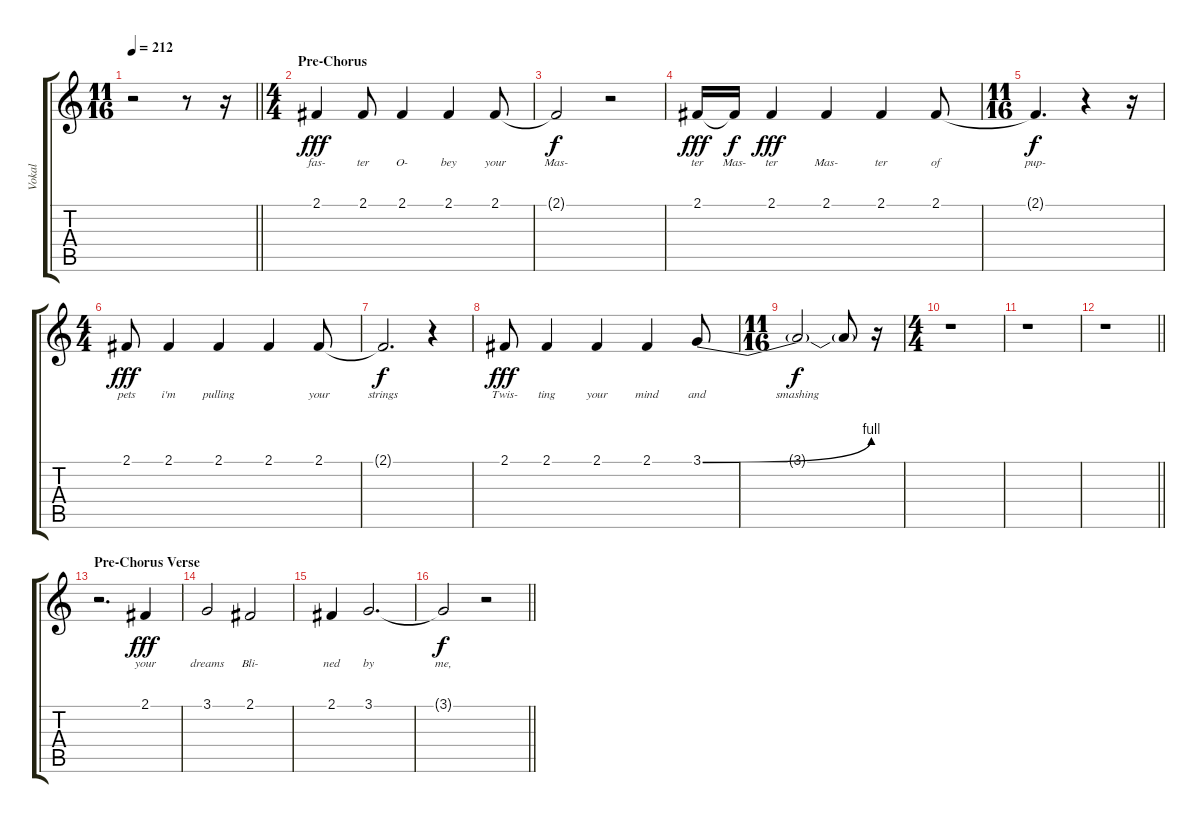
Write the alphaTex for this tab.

\track ("Vokal" "Vokal") {mute instrument lead6voice}
\staff {score tabs}
\tuning (E4 B3 G3 D3 A2 E2) {hide}
\ts (11 16)
\tempo 212
\clef g2
\barLineRight lightlight
\ks c
r.2{dy fff} r.8 r.16 |
\ts (4 4)
\section ("" "Pre-Chorus")
2.1.4{lyrics (0 "fas-") lyrics (1 "") lyrics (2 "") lyrics (3 "") lyrics (4 "")} 2.1.8{lyrics (0 "ter") lyrics (1 "") lyrics (2 "") lyrics (3 "") lyrics (4 "")} 2.1.4{lyrics (0 "O-") lyrics (1 "") lyrics (2 "") lyrics (3 "") lyrics (4 "")} 2.1.4{lyrics (0 "bey") lyrics (1 "") lyrics (2 "") lyrics (3 "") lyrics (4 "")} 2.1.8{lyrics (0 "your") lyrics (1 "") lyrics (2 "") lyrics (3 "") lyrics (4 "")} |
2.1{t}.2{lyrics (0 "Mas-") lyrics (1 "") lyrics (2 "") lyrics (3 "") lyrics (4 "") dy f} r.2 |
2.1.16{lyrics (0 "ter") lyrics (1 "") lyrics (2 "") lyrics (3 "") lyrics (4 "") dy fff} 2.1{t}.16{lyrics (0 "Mas-") lyrics (1 "") lyrics (2 "") lyrics (3 "") lyrics (4 "") dy f} 2.1.4{lyrics (0 "ter") lyrics (1 "") lyrics (2 "") lyrics (3 "") lyrics (4 "") dy fff} 2.1.4{lyrics (0 "Mas-") lyrics (1 "") lyrics (2 "") lyrics (3 "") lyrics (4 "")} 2.1.4{lyrics (0 "ter") lyrics (1 "") lyrics (2 "") lyrics (3 "") lyrics (4 "")} 2.1.8{lyrics (0 "of") lyrics (1 "") lyrics (2 "") lyrics (3 "") lyrics (4 "")} |
\ts (11 16)
2.1{t}.4{d lyrics (0 "pup-") lyrics (1 "") lyrics (2 "") lyrics (3 "") lyrics (4 "") dy f} r.4 r.16 |
\ts (4 4)
2.1.8{lyrics (0 "pets") lyrics (1 "") lyrics (2 "") lyrics (3 "") lyrics (4 "") dy fff} 2.1.4{lyrics (0 "i'm") lyrics (1 "") lyrics (2 "") lyrics (3 "") lyrics (4 "")} 2.1.4{lyrics (0 "pulling") lyrics (1 "") lyrics (2 "") lyrics (3 "") lyrics (4 "")} 2.1.4{lyrics (0 "") lyrics (1 "") lyrics (2 "") lyrics (3 "") lyrics (4 "")} 2.1.8{lyrics (0 "your") lyrics (1 "") lyrics (2 "") lyrics (3 "") lyrics (4 "")} |
2.1{t}.2{d lyrics (0 "strings") lyrics (1 "") lyrics (2 "") lyrics (3 "") lyrics (4 "") dy f} r.4 |
2.1.8{lyrics (0 "Twis-") lyrics (1 "") lyrics (2 "") lyrics (3 "") lyrics (4 "") dy fff} 2.1.4{lyrics (0 "ting") lyrics (1 "") lyrics (2 "") lyrics (3 "") lyrics (4 "")} 2.1.4{lyrics (0 "your") lyrics (1 "") lyrics (2 "") lyrics (3 "") lyrics (4 "")} 2.1.4{lyrics (0 "mind") lyrics (1 "") lyrics (2 "") lyrics (3 "") lyrics (4 "")} 3.1{be (bend 0 0 60 4)}.8{lyrics (0 "and") lyrics (1 "") lyrics (2 "") lyrics (3 "") lyrics (4 "")} |
\ts (11 16)
3.1{t}.2{lyrics (0 "smashing") lyrics (1 "") lyrics (2 "") lyrics (3 "") lyrics (4 "") dy f} 3.1{t}.8{lyrics (0 "") lyrics (1 "") lyrics (2 "") lyrics (3 "") lyrics (4 "")} r.16 |
\ts (4 4)
r.1 |
r.1 |
\barLineRight lightlight
r.1 |
\section ("" "Pre-Chorus Verse")
r.2{d} 2.1.4{lyrics (0 "your") lyrics (1 "") lyrics (2 "") lyrics (3 "") lyrics (4 "") dy fff} |
3.1.2{lyrics (0 "dreams") lyrics (1 "") lyrics (2 "") lyrics (3 "") lyrics (4 "")} 2.1.2{lyrics (0 "Bli-") lyrics (1 "") lyrics (2 "") lyrics (3 "") lyrics (4 "")} |
2.1.4{lyrics (0 "ned") lyrics (1 "") lyrics (2 "") lyrics (3 "") lyrics (4 "")} 3.1.2{d lyrics (0 "by") lyrics (1 "") lyrics (2 "") lyrics (3 "") lyrics (4 "")} |
\barLineRight lightlight
3.1{t}.2{lyrics (0 "me,") lyrics (1 "") lyrics (2 "") lyrics (3 "") lyrics (4 "") dy f} r.2
